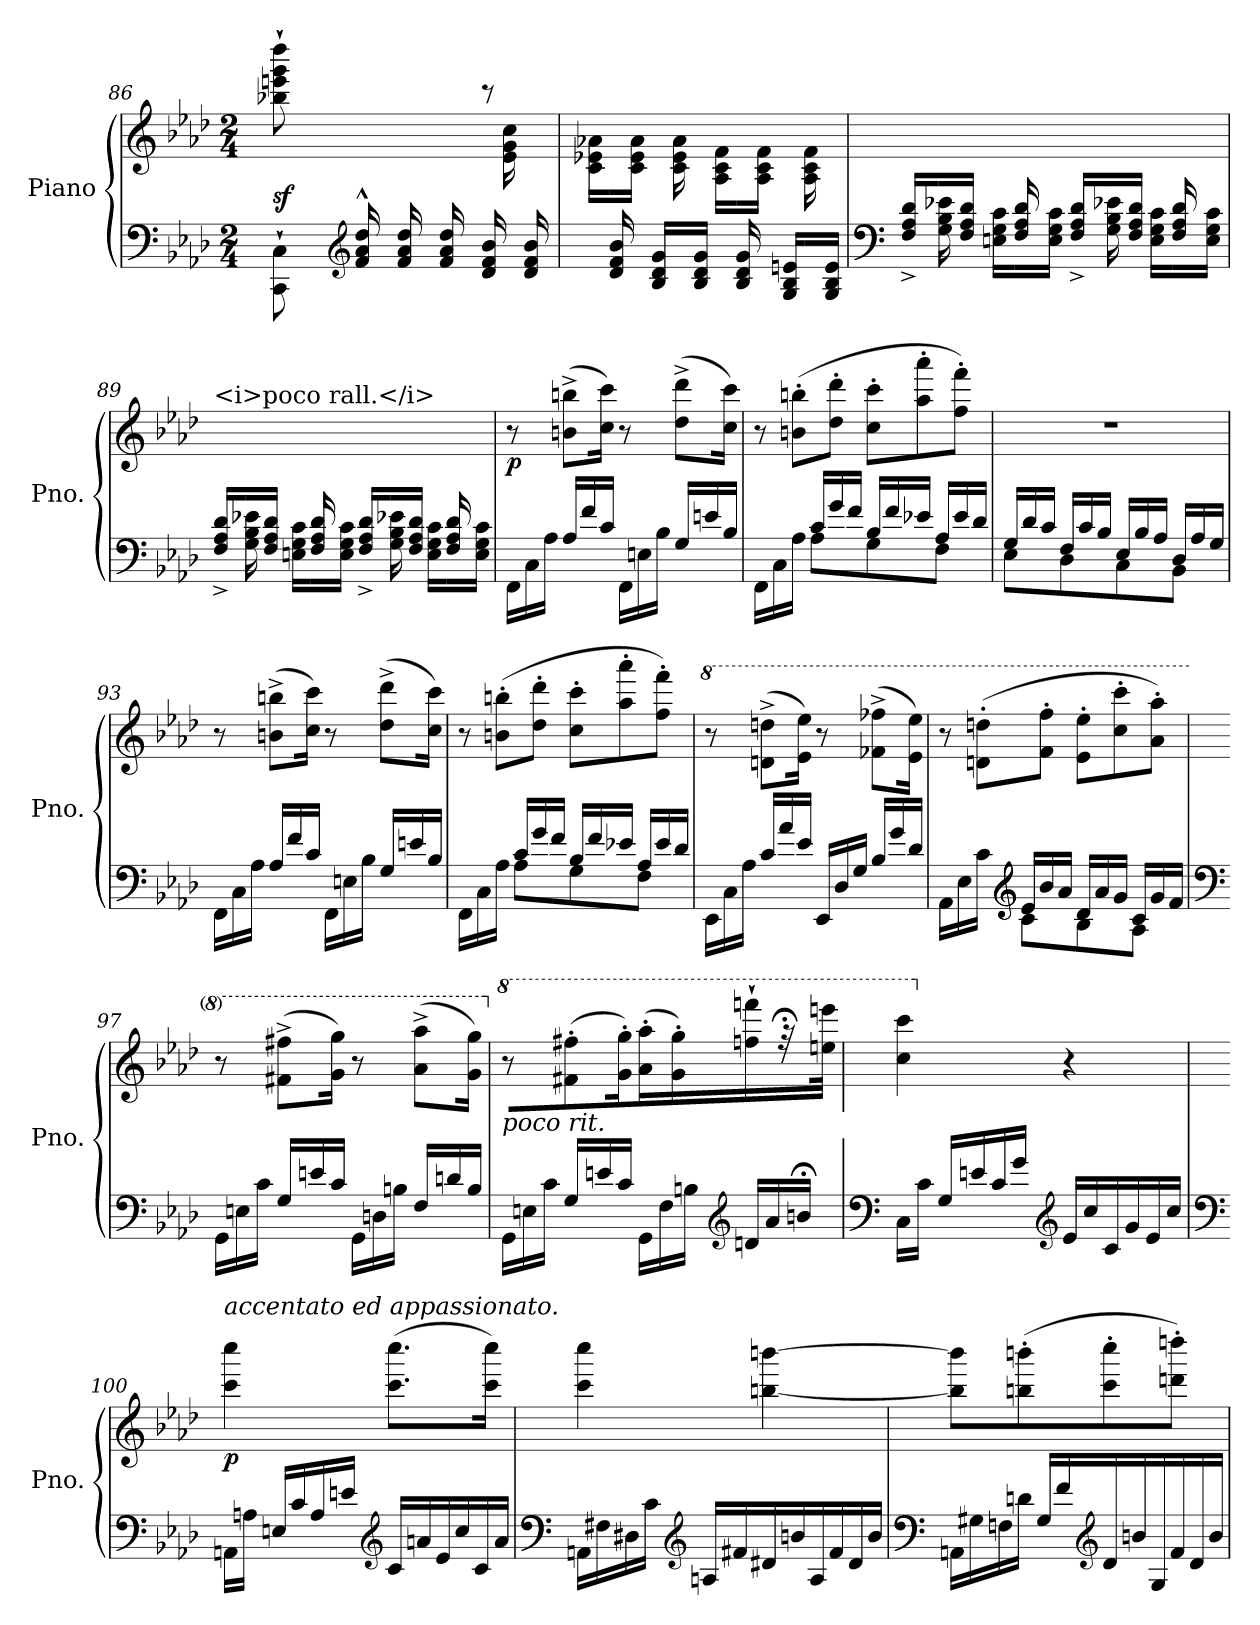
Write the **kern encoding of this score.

**kern	**kern	**dynam
*part1	*part1	*part1
*staff2	*staff1	*staff1/2
*I"Piano	*	*
*I'Pno.	*	*
!!LO:LB:g=z
*clefF4	*clefG2	*
*k[b-e-a-d-]	*k[b-e-a-d-]	*
*M2/4	*M2/4	*
=86	=86	=86
*	*^	*
!	!	!	!LO:DY:b
8CC\` 8C\`	8bb-X\` 8eeen\` 8ggg\` 8dddd-\`	24%7ryy	sf
8ryy	4.ryy	.	.
*clefG2	*	*	*
*Xtuplet	*	*	*
24f/^^ 24a-/^^ 24dd-/^^LL	.	.	.
24ryy	.	24g\ 24b-\ 24ee-X\	.
24f/ 24a-/ 24dd-/	.	24ryy	.
*	*	*Xtuplet	*
24ryy	.	24en\ 24g\ 24cc\	.
24f/ 24a-/ 24dd-/	.	24ryy	.
24ryy	.	24e\ 24g\ 24cc\JJ	.
24d-/ 24f/ 24b-/LL	8r	24ryy	.
24ryy	.	24e\ 24g\ 24cc\	.
24d-/ 24f/ 24b-/JJ	.	24ryy	.
*	*v	*v	*
=87	=87	=87
*^	*	*
24ryy	2ryy	24c\ 24e-X\ 24a-X\LL	.
24d-/ 24f/ 24b-/	.	24ryy	.
24ryy	.	24c\ 24e-\ 24a-\JJ	.
24B-/ 24d-/ 24g/LL	.	24ryy	.
24ryy	.	24c\ 24e-\ 24a-\	.
24B-/ 24d-/ 24g/JJ	.	24ryy	.
24ryy	.	24A-\ 24c\ 24f\LL	.
24B-/ 24d-/ 24g/	.	24ryy	.
24ryy	.	24A-\ 24c\ 24f\JJ	.
24G/ 24B-/ 24en/LL	.	24ryy	.
24ryy	.	24A-\ 24c\ 24f\	.
24G/ 24B-/ 24e/JJ	.	24ryy	.
=88	=88	=88	=88
*clefF4	*	*	*
24F/^ 24A-/^ 24d-/^LL	24ryy	2ryy	.
24rGGyy	24G\ 24B-\ 24e-X\	.	.
24F/ 24A-/ 24d-/JJ	24ryy	.	.
24En\ 24G\ 24c\LL	24ryy	.	.
24rGGyy	24F/ 24A-/ 24d-/	.	.
24E\ 24G\ 24c\JJ	24ryy	.	.
24F/^ 24A-/^ 24d-/^LL	24ryy	.	.
24rGGyy	24G\ 24B-\ 24e-X\	.	.
24F/ 24A-/ 24d-/JJ	24ryy	.	.
24E\ 24G\ 24c\LL	24ryy	.	.
24rGGyy	24F/ 24A-/ 24d-/	.	.
24E\ 24G\ 24c\JJ	24ryy	.	.
!!LO:PB:g=z
=89	=89	=89	=89
!	!	!LO:TX:a:t=&lt;i&gt;poco rall.&lt;/i&gt;	!
24F/^ 24A-/^ 24d-/^LL	24ryy	2ryy	.
24rGGyy	24G\ 24B-\ 24e-X\	.	.
24F/ 24A-/ 24d-/JJ	24ryy	.	.
24En\ 24G\ 24c\LL	24ryy	.	.
24rGGyy	24F/ 24A-/ 24d-/	.	.
24E\ 24G\ 24c\JJ	24ryy	.	.
24F/^ 24A-/^ 24d-/^LL	24ryy	.	.
24rGGyy	24G\ 24B-\ 24e-X\	.	.
24F/ 24A-/ 24d-/JJ	24ryy	.	.
24E\ 24G\ 24c\LL	24ryy	.	.
24rGGyy	24F/ 24A-/ 24d-/	.	.
24E\ 24G\ 24c\JJ	24ryy	.	.
=90	=90	=90	=90
!	!	!	!LO:DY:b
*v	*v	*	*
24FF\LL	8r	p
24C\	.	.
24A-\JJ	.	.
24A-/LL	(12bn\^ 12bbn\^L	.
24f/	.	.
24c/JJ	24cc\ 24ccc\Jk)	.
24FF\LL	8r	.
24En\	.	.
24B-\JJ	.	.
24G/LL	(12dd-\^ 12ddd-\^L	.
24en/	.	.
24B-/JJ	24cc\ 24ccc\Jk)	.
=91	=91	=91
*^	*	*
24FF\LL	8ryy	12r	.
24C\	.	.	.
24A-\JJ	.	(12bn\' 12bbn\'L	.
24c/LL	8A-\L	.	.
24g/	.	12dd-\' 12ddd-\'J	.
24f/JJ	.	.	.
24B-/LL	8G\	12cc\' 12ccc\'L	.
24f/	.	.	.
24e-X/JJ	.	12aa-\' 12aaa-\'	.
24A-/LL	8F\J	.	.
24e-/	.	12ff\' 12fff\'J)	.
24d-/JJ	.	.	.
!!LO:LB:g=z
=92	=92	=92	=92
24G/LL	8E-\L	2r	.
24d-/	.	.	.
24c/JJ	.	.	.
24F/LL	8D-\	.	.
24c/	.	.	.
24B-/JJ	.	.	.
24E-/LL	8C\	.	.
24B-/	.	.	.
24A-/JJ	.	.	.
24D-/LL	8BB-\J	.	.
24A-/	.	.	.
24G/JJ	.	.	.
*v	*v	*	*
=93	=93	=93
24FF\LL	8r	.
24C\	.	.
24A-\JJ	.	.
24A-/LL	(12bn\^ 12bbn\^L	.
24f/	.	.
24c/JJ	24cc\ 24ccc\Jk)	.
24FF\LL	8r	.
24En\	.	.
24B-\JJ	.	.
24G/LL	(12dd-\^ 12ddd-\^L	.
24en/	.	.
24B-/JJ	24cc\ 24ccc\Jk)	.
=94	=94	=94
*^	*	*
24FF\LL	8ryy	12r	.
24C\	.	.	.
24A-\JJ	.	(12bn\' 12bbn\'L	.
24c/LL	8A-\L	.	.
24g/	.	12dd-\' 12ddd-\'J	.
24f/JJ	.	.	.
24B-/LL	8G\	12cc\' 12ccc\'L	.
24f/	.	.	.
24e-X/JJ	.	12aa-\' 12aaa-\'	.
24A-/LL	8F\J	.	.
24e-/	.	12ff\' 12fff\'J)	.
24d-/JJ	.	.	.
*v	*v	*	*
!!LO:LB:g=z
=95	=95	=95
*	*8va	*
24EE-\LL	8r	.
24C\	.	.
24A-\JJ	.	.
24c/LL	(12ddn\^ 12dddn\^L	.
24a-/	.	.
24e-/JJ	24ee-\ 24eee-\Jk)	.
24EE-/LL	8r	.
24D-/	.	.
24G/JJ	.	.
24B-/LL	(12ff-X\^ 12fff-X\^L	.
24g/	.	.
24d-/JJ	24ee-\ 24eee-\Jk)	.
=96	=96	=96
*^	*	*
24AA-\LL	8ryy	12r	.
24E-\	.	.	.
24c\JJ	.	(12ddn\' 12dddn\'L	.
*clefG2	*	*	*
24e-/LL	8c\L	.	.
24b-/	.	12ff\' 12fff\'J	.
24a-/JJ	.	.	.
24d-/LL	8B-\	12ee-\' 12eee-\'L	.
24a-/	.	.	.
24g/JJ	.	12ccc\' 12cccc\'	.
24c/LL	8A-\J	.	.
24g/	.	12aa-\' 12aaa-\'J)	.
24f/JJ	.	.	.
*v	*v	*	*
=97	=97	=97
*clefF4	*	*
24GG\LL	8r	.
24En\	.	.
24c\JJ	.	.
24G/LL	(12ff#X\^ 12fff#X\^L	.
24en/	.	.
24c/JJ	24gg\ 24ggg\Jk)	.
24GG\LL	8r	.
24Dn\	.	.
24Bn\JJ	.	.
24F/LL	(12aa-\^ 12aaa-\^L	.
24dn/	.	.
24B/JJ	24gg\ 24ggg\Jk)	.
!!LO:LB:g=z
=98	=98	=98
*	*X8va	*
*	*8va	*
!	!LO:TX:b:i:t=poco                                            rit.	!
24GG\LL	8r	.
24En\	.	.
24c\JJ	.	.
24G/LL	(12ff#X\' 12fff#X\'L	.
24en/	.	.
24c/JJ	24gg\' 24ggg\'Jk)	.
24GG\LL	(16aa-\' 16aaa-\'LL	.
24F\	.	.
.	16gg\' 16ggg\')	.
24Bn\JJ	.	.
*clefG2	*	*
24dn/LL	16fffn\` 16ffffn\`	.
24a-/	.	.
.	32r;<	.
24bn;</JJ	.	.
.	32eeen\ 32eeeen\JJJ	.
=99	=99	=99
*clefF4	*	*
24C\LL	4ccc\ 4cccc\	.
24c\JJ	.	.
24G/LL	.	.
24en/	.	.
24c/	.	.
24g/JJ	.	.
*clefG2	*	*
*	*X8va	*
24e/LL	4r	.
24cc/	.	.
24c/	.	.
24g/	.	.
24e/	.	.
24cc/JJ	.	.
=100	=100	=100
*clefF4	*	*
!	!LO:TX:a:i:t=accentato ed appassionato.	!
!	!	!LO:DY:b
24AAn\LL	4ccc\ 4cccc\	p
24An\JJ	.	.
24En/LL	.	.
24c/	.	.
24A/	.	.
24en/JJ	.	.
*clefG2	*	*
24c/LL	(8.ccc\ 8.cccc\L	.
24an/	.	.
24e/	.	.
24cc/	.	.
24c/	.	.
.	16ccc\ 16cccc\Jk)	.
24a/JJ	.	.
!!LO:LB:g=z
=101	=101	=101
*clefF4	*	*
24AAn\LL	4ccc\ 4cccc\	.
24F#X\	.	.
24D#X\	.	.
24c\JJ	.	.
*clefG2	*	*
24An/LL	.	.
24f#X/	.	.
24d#X/	[4bbn\ [4bbbn\	.
24bn/	.	.
24A/	.	.
24f#/	.	.
24d#/	.	.
24b/JJ	.	.
=102	=102	=102
*clefF4	*	*
24AAn\LL	8bb\] 8bbb\]L	.
24G#X\	.	.
24Fn\	.	.
24dn\JJ	(8bbn\' 8bbbn\'	.
24G#/LL	.	.
24f/	.	.
*clefG2	*	*
24d/	8ccc\' 8cccc\'	.
24bn/	.	.
24G#/	.	.
24f/	8dddn\' 8ddddn\'J)	.
24d/	.	.
24b/JJ	.	.
=	=	=
*-	*-	*-
